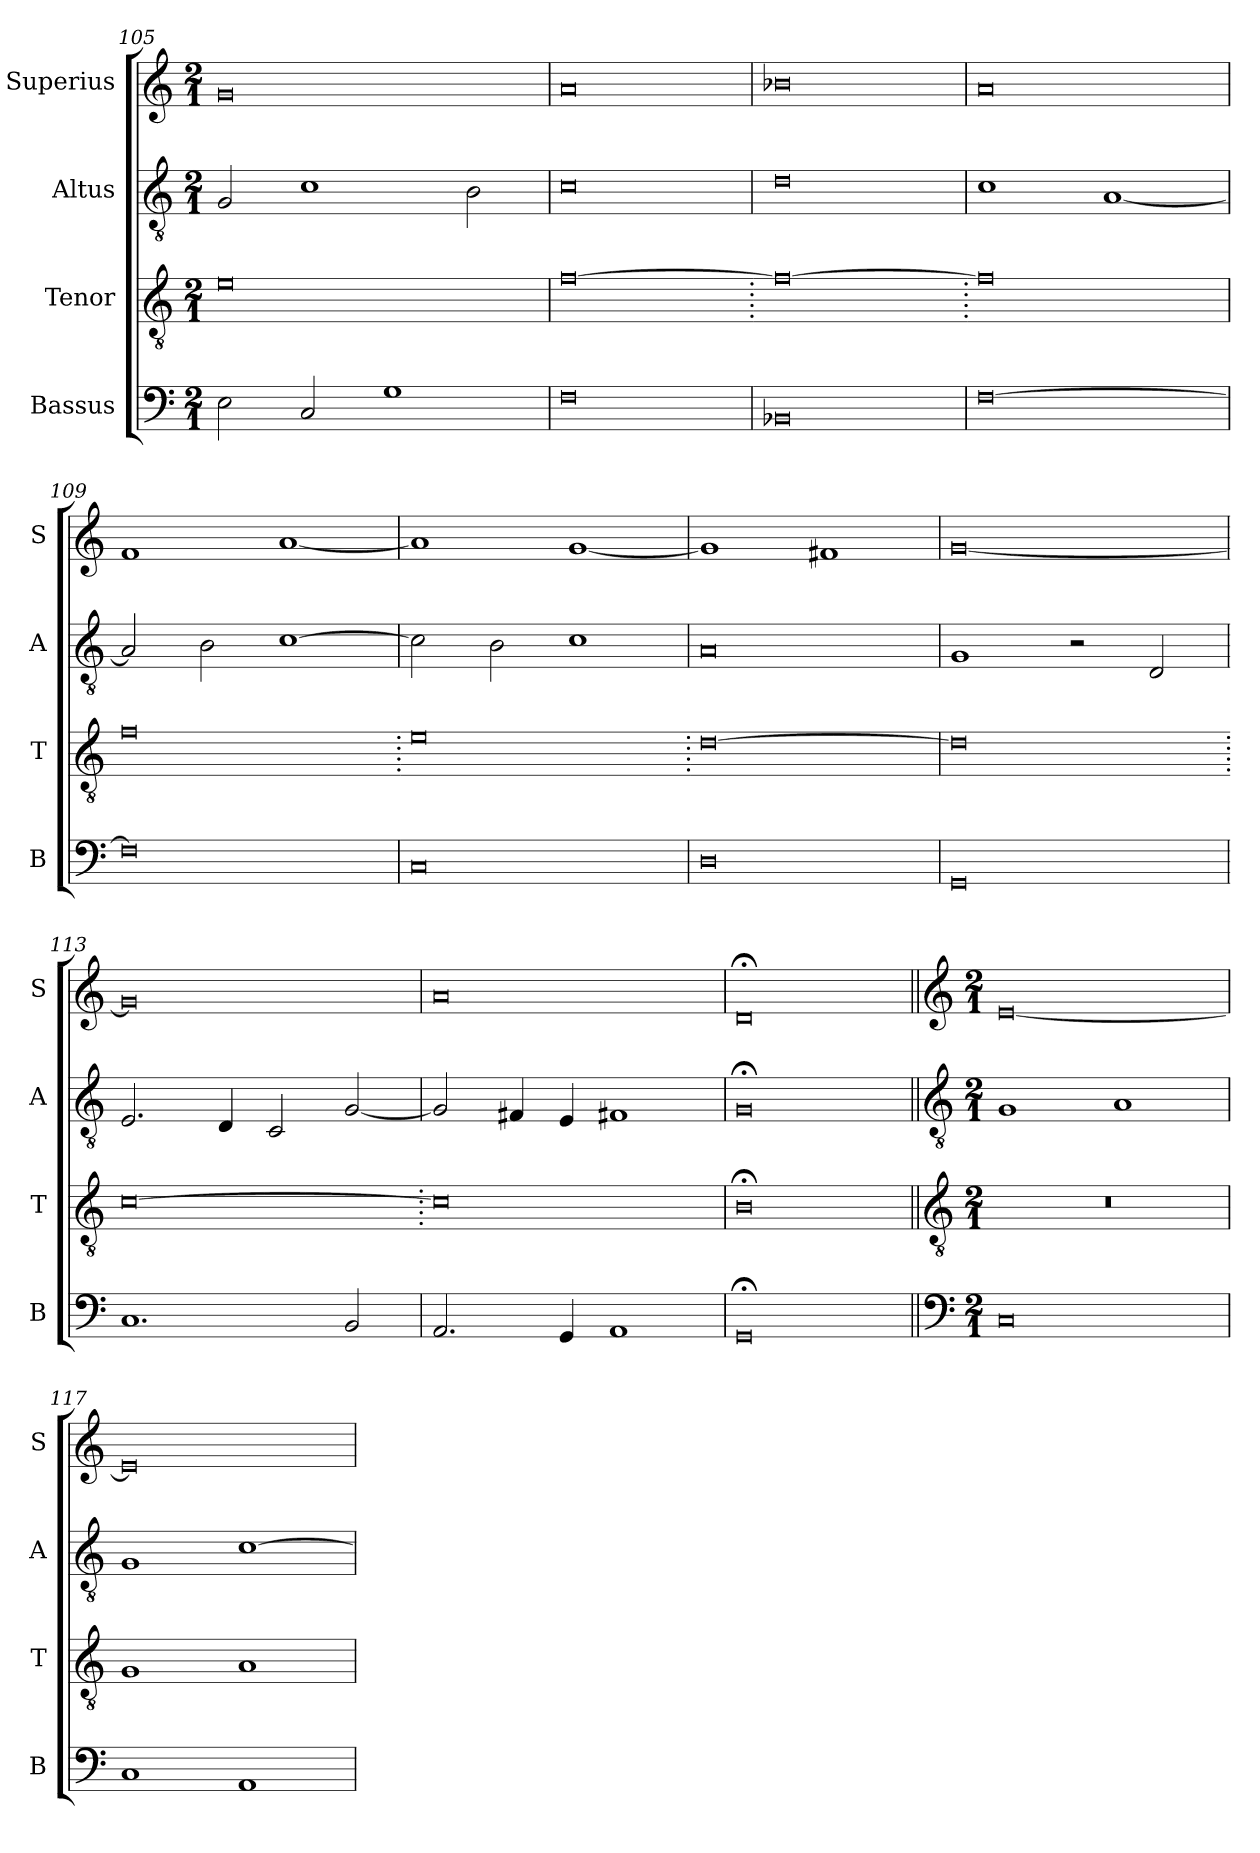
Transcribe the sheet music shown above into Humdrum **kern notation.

**kern	**kern	**kern	**kern
*part4	*part3	*part2	*part1
*staff4	*staff3	*staff2	*staff1
*I"Bassus	*I"Tenor	*I"Altus	*I"Superius
*I'B	*I'T	*I'A	*I'S
*clefF4	*clefGv2	*clefGv2	*clefG2
*k[]	*k[]	*k[]	*k[]
*M2/1	*M2/1	*M2/1	*M2/1
=105	=105	=105	=105
2E\	0e	2G/	0g
2C/	.	1c	.
1G	.	.	.
.	.	2B\	.
=106	=106	=106	=106
0F	[0f	0c	0a
=107	=107.	=107	=107
0BB-X	0f_	0d	0b-X
=108	=108.	=108	=108
[0F	0f]	1c	0a
.	.	[1A	.
=109	=109	=109	=109
0F]	0f	2A/]	1f
.	.	2B\	.
.	.	[1c	[1a
=110	=110.	=110	=110
0C	0e	2c\]	1a]
.	.	2B\	.
.	.	1c	[1g
=111	=111.	=111	=111
0D	[0d	0A	1g]
.	.	.	1f#X
=112	=112	=112	=112
0GG	0d]	1G	[0g
.	.	2r	.
.	.	2D/	.
=113	=113.	=113	=113
1.C	[0c	2.E/	0g]
.	.	4D/	.
.	.	2C/	.
2BB/	.	[2G/	.
=114	=114.	=114	=114
2.AA/	0c]	2G/]	0a
.	.	4F#X/	.
4GG/	.	4E/	.
1AA	.	1F#X	.
=115	=115	=115	=115
0GG;<	0B;<	0G;<	0d;<
!!LO:LB:g=z
=116||	=116||	=116||	=116||
*clefF4	*clefGv2	*clefGv2	*clefG2
*k[]	*k[]	*k[]	*k[]
*M2/1	*M2/1	*M2/1	*M2/1
0C	0r	1G	[0e
.	.	1A	.
=117	=117	=117	=117
1C	1G	1G	0e]
1AA	1A	[1c	.
=	=	=	=
*-	*-	*-	*-
